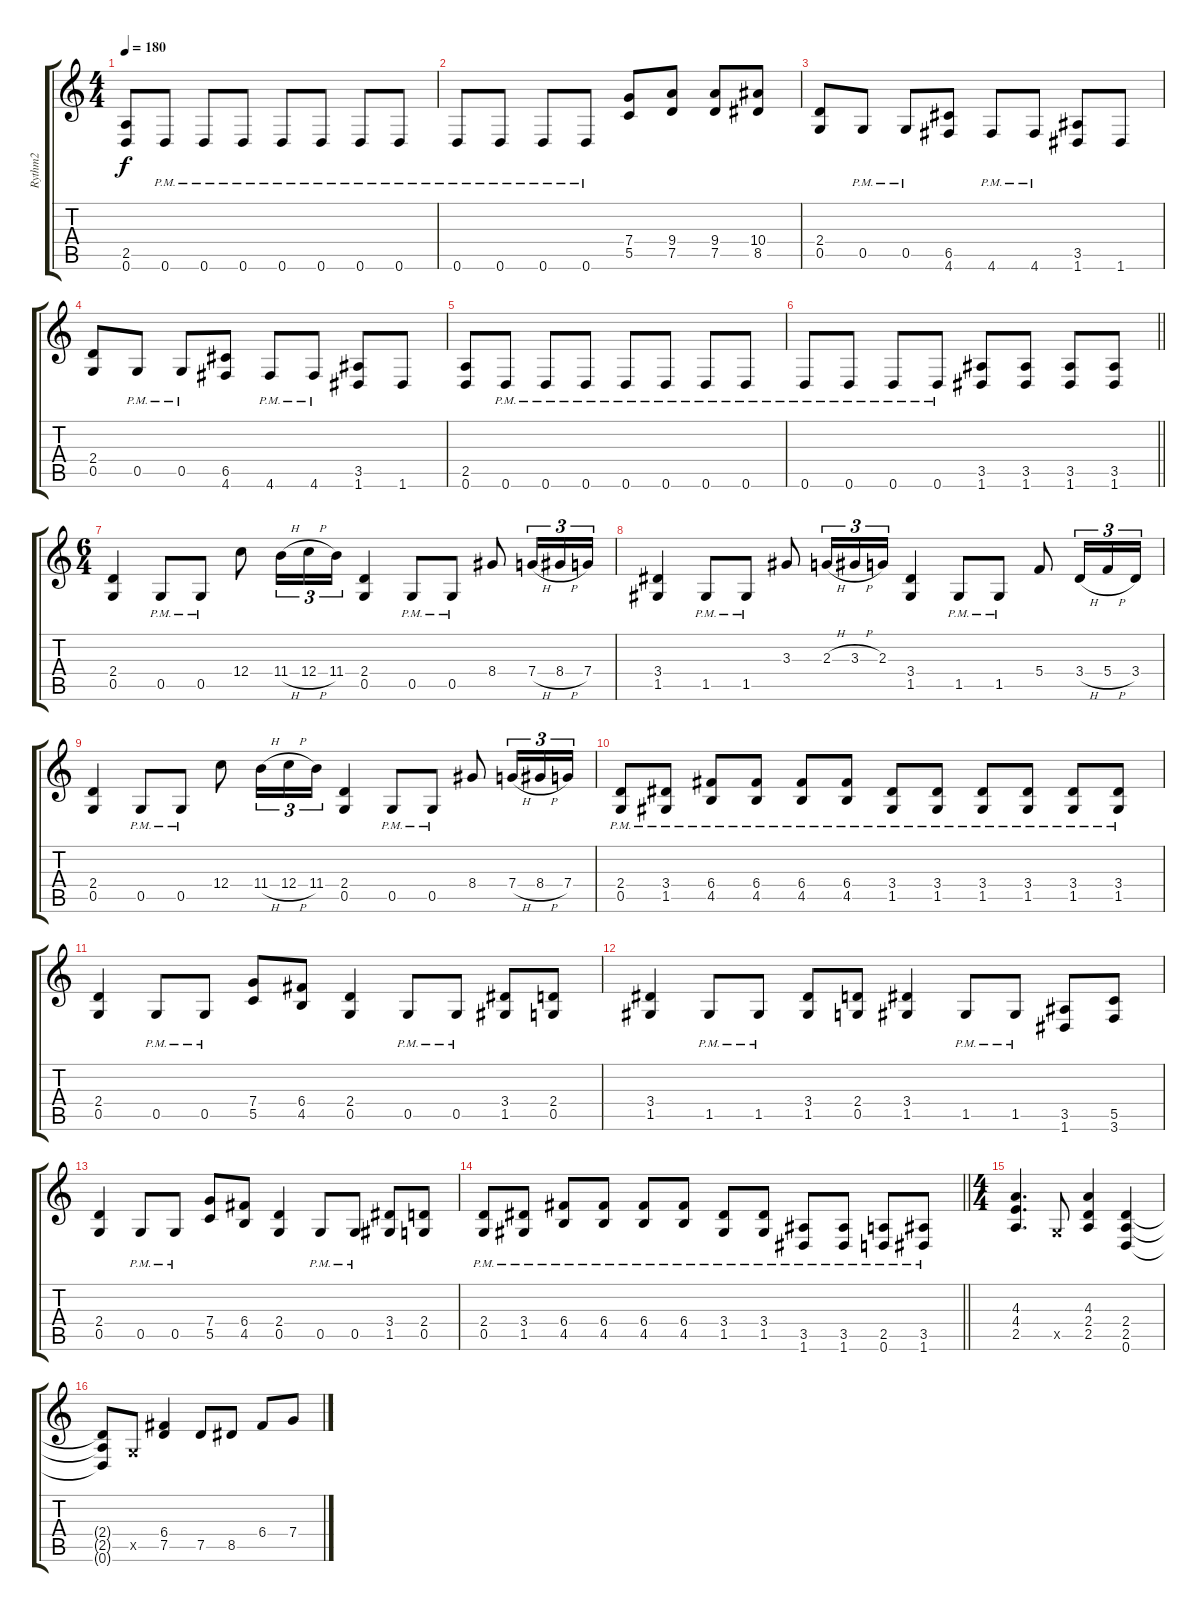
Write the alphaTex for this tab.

\track ("Rythm2" "Rythm2") {instrument overdrivenguitar}
\staff {score tabs}
\tuning (D4 A3 F3 C3 G2 D2) {hide}
\ts (4 4)
\tempo 180
\clef g2
\ks c
(2.5 0.6).8{dy f} 0.6{pm}.8 0.6{pm}.8 0.6{pm}.8 0.6{pm}.8 0.6{pm}.8 0.6{pm}.8 0.6{pm}.8 |
0.6{pm}.8 0.6{pm}.8 0.6{pm}.8 0.6{pm}.8 (7.4 5.5).8 (9.4 7.5).8 (9.4 7.5).8 (10.4 8.5).8 |
(2.4 0.5).8 0.5{pm}.8 0.5{pm}.8 (6.5 4.6).8 4.6{pm}.8 4.6{pm}.8 (3.5 1.6).8 1.6.8 |
(2.4 0.5).8 0.5{pm}.8 0.5{pm}.8 (6.5 4.6).8 4.6{pm}.8 4.6{pm}.8 (3.5 1.6).8 1.6.8 |
(2.5 0.6).8 0.6{pm}.8 0.6{pm}.8 0.6{pm}.8 0.6{pm}.8 0.6{pm}.8 0.6{pm}.8 0.6{pm}.8 |
\barLineRight lightlight
0.6{pm}.8 0.6{pm}.8 0.6{pm}.8 0.6{pm}.8 (3.5 1.6).8 (3.5 1.6).8 (3.5 1.6).8 (3.5 1.6).8 |
\ts (6 4)
(2.4 0.5).4 0.5{pm}.8 0.5{pm}.8 12.4.8 11.4{h}.16{tu (3 2)} 12.4{h}.16{tu (3 2)} 11.4.16{tu (3 2)} (2.4 0.5).4 0.5{pm}.8 0.5{pm}.8 8.4.8 7.4{h}.16{tu (3 2)} 8.4{h}.16{tu (3 2)} 7.4.16{tu (3 2)} |
(3.4 1.5).4 1.5{pm}.8 1.5{pm}.8 3.3.8 2.3{h}.16{tu (3 2)} 3.3{h}.16{tu (3 2)} 2.3.16{tu (3 2)} (3.4 1.5).4 1.5{pm}.8 1.5{pm}.8 5.4.8 3.4{h}.16{tu (3 2)} 5.4{h}.16{tu (3 2)} 3.4.16{tu (3 2)} |
(2.4 0.5).4 0.5{pm}.8 0.5{pm}.8 12.4.8 11.4{h}.16{tu (3 2)} 12.4{h}.16{tu (3 2)} 11.4.16{tu (3 2)} (2.4 0.5).4 0.5{pm}.8 0.5{pm}.8 8.4.8 7.4{h}.16{tu (3 2)} 8.4{h}.16{tu (3 2)} 7.4.16{tu (3 2)} |
(2.4{pm} 0.5{pm}).8 (3.4{pm} 1.5{pm}).8 (6.4{pm} 4.5{pm}).8 (6.4{pm} 4.5{pm}).8 (6.4{pm} 4.5{pm}).8 (6.4{pm} 4.5{pm}).8 (3.4{pm} 1.5{pm}).8 (3.4{pm} 1.5{pm}).8 (3.4{pm} 1.5{pm}).8 (3.4{pm} 1.5{pm}).8 (3.4{pm} 1.5{pm}).8 (3.4{pm} 1.5{pm}).8 |
(2.4 0.5).4 0.5{pm}.8 0.5{pm}.8 (7.4 5.5).8 (6.4 4.5).8 (2.4 0.5).4 0.5{pm}.8 0.5{pm}.8 (3.4 1.5).8 (2.4 0.5).8 |
(3.4 1.5).4 1.5{pm}.8 1.5{pm}.8 (3.4 1.5).8 (2.4 0.5).8 (3.4 1.5).4 1.5{pm}.8 1.5{pm}.8 (3.5 1.6).8 (5.5 3.6).8 |
(2.4 0.5).4 0.5{pm}.8 0.5{pm}.8 (7.4 5.5).8 (6.4 4.5).8 (2.4 0.5).4 0.5{pm}.8 0.5{pm}.8 (3.4 1.5).8 (2.4 0.5).8 |
\barLineRight lightlight
(2.4{pm} 0.5{pm}).8 (3.4{pm} 1.5{pm}).8 (6.4{pm} 4.5{pm}).8 (6.4{pm} 4.5{pm}).8 (6.4{pm} 4.5{pm}).8 (6.4{pm} 4.5{pm}).8 (3.4{pm} 1.5{pm}).8 (3.4{pm} 1.5{pm}).8 (3.5{pm} 1.6{pm}).8 (3.5{pm} 1.6{pm}).8 (2.5{pm} 0.6{pm}).8 (3.5{pm} 1.6{pm}).8 |
\ts (4 4)
(4.3 4.4 2.5).4{d} 0.5{x}.8 (4.3 2.4 2.5).4 (2.4 2.5 0.6).4 |
(2.4{t} 2.5{t} 0.6{t}).8 0.5{x}.8 (6.4 7.5).4 7.5.8 8.5.8 6.4.8 7.4.8
